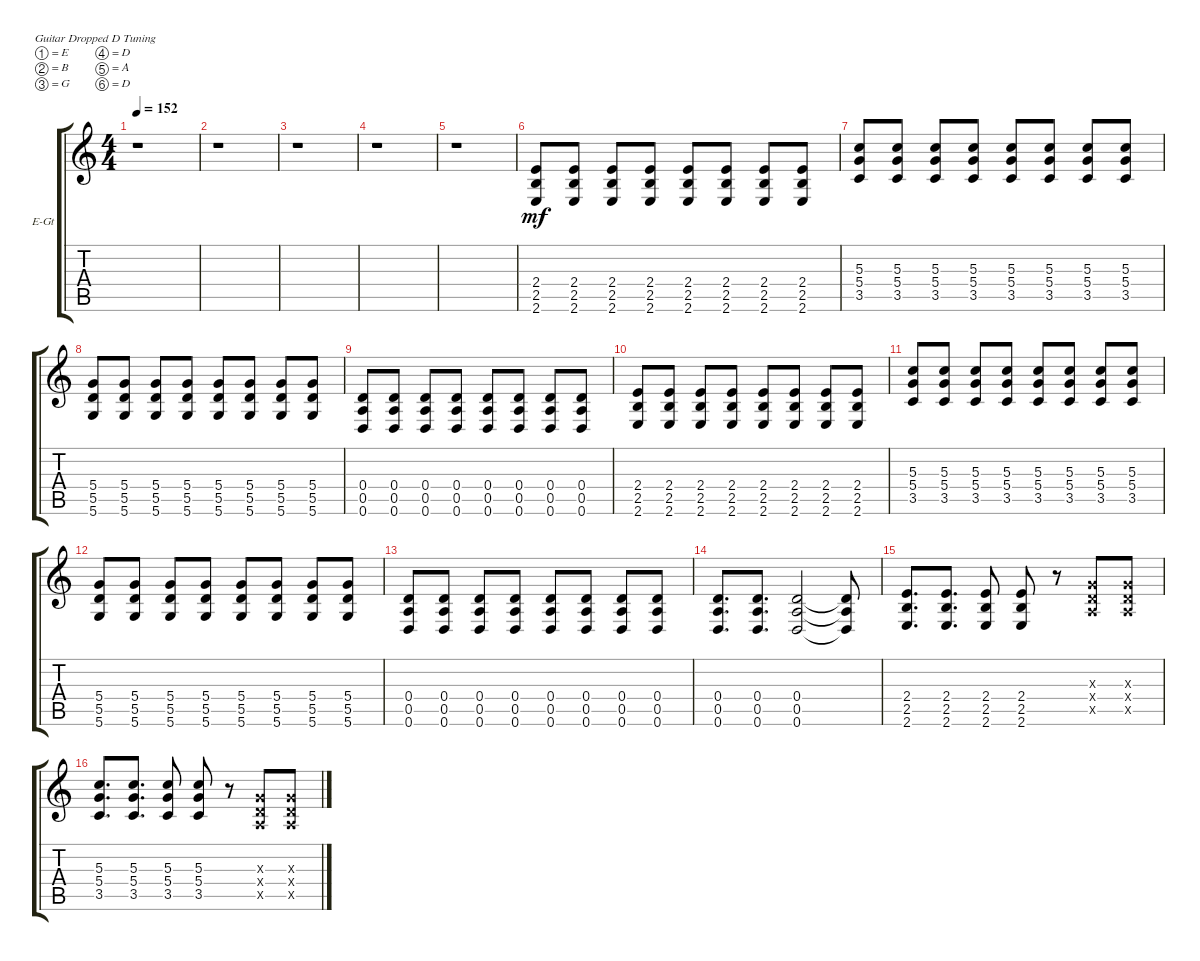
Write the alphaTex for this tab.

\defaultSystemsLayout 4
\bracketExtendMode groupsimilarinstruments
\firstSystemTrackNameOrientation horizontal
\otherSystemsTrackNameOrientation horizontal
\track ("дисторшн" "E-Gt") {instrument distortionguitar}
\staff {score tabs}
\tuning (E4 B3 G3 D3 A2 D2)
\ts (4 4)
\tempo 152
\clef g2
\scale
0.333333
\ks c
r.1{dy mf} |
\scale
0.333333 r.1 |
\scale
0.333333 r.1 |
\scale
0.333333 r.1 |
\scale
0.333333 r.1 |
\scale
0.333333 (2.6 2.5 2.4).8 (2.6 2.5 2.4).8 (2.6 2.5 2.4).8 (2.6 2.5 2.4).8 (2.6 2.5 2.4).8 (2.6 2.5 2.4).8 (2.6 2.5 2.4).8 (2.6 2.5 2.4).8 |
\scale
0.333333 (3.5 5.4 5.3).8 (3.5 5.4 5.3).8 (3.5 5.4 5.3).8 (3.5 5.4 5.3).8 (3.5 5.4 5.3).8 (3.5 5.4 5.3).8 (3.5 5.4 5.3).8 (3.5 5.4 5.3).8 |
\scale
0.333333 (5.5 5.4 5.6).8 (5.5 5.4 5.6).8 (5.5 5.4 5.6).8 (5.5 5.4 5.6).8 (5.5 5.4 5.6).8 (5.5 5.4 5.6).8 (5.5 5.4 5.6).8 (5.5 5.4 5.6).8 |
\scale
0.333333 (0.4 0.5 0.6).8 (0.4 0.5 0.6).8 (0.4 0.5 0.6).8 (0.4 0.5 0.6).8 (0.4 0.5 0.6).8 (0.4 0.5 0.6).8 (0.4 0.5 0.6).8 (0.4 0.5 0.6).8 |
\scale
0.333333 (2.6 2.5 2.4).8 (2.6 2.5 2.4).8 (2.6 2.5 2.4).8 (2.6 2.5 2.4).8 (2.6 2.5 2.4).8 (2.6 2.5 2.4).8 (2.6 2.5 2.4).8 (2.6 2.5 2.4).8 |
\scale
0.333333 (3.5 5.4 5.3).8 (3.5 5.4 5.3).8 (3.5 5.4 5.3).8 (3.5 5.4 5.3).8 (3.5 5.4 5.3).8 (3.5 5.4 5.3).8 (3.5 5.4 5.3).8 (3.5 5.4 5.3).8 |
\scale
0.333333 (5.5 5.4 5.6).8 (5.5 5.4 5.6).8 (5.5 5.4 5.6).8 (5.5 5.4 5.6).8 (5.5 5.4 5.6).8 (5.5 5.4 5.6).8 (5.5 5.4 5.6).8 (5.5 5.4 5.6).8 |
\scale
0.333333 (0.4 0.5 0.6).8 (0.4 0.5 0.6).8 (0.4 0.5 0.6).8 (0.4 0.5 0.6).8 (0.4 0.5 0.6).8 (0.4 0.5 0.6).8 (0.4 0.5 0.6).8 (0.4 0.5 0.6).8 |
\scale
0.333333 (0.6 0.5 0.4).8{d} (0.4 0.5 0.6).8{d} (0.6 0.5 0.4).2 (0.6{t} 0.5{t} 0.4{t}).8 |
\scale
0.333333 (2.6 2.5 2.4).8{d} (2.4 2.5 2.6).8{d} (2.6 2.5 2.4).8 (2.4 2.5 2.6).8 r.8 (0.4{x} 0.5{x} 0.3{x}).8 (0.3{x} 0.4{x} 0.5{x}).8 |
\scale
0.333333 (3.5 5.4 5.3).8{d} (5.4 3.5 5.3).8{d} (3.5 5.4 5.3).8 (5.4 3.5 5.3).8 r.8 (0.5{x} 0.4{x} 0.3{x}).8 (0.3{x} 0.4{x} 0.5{x}).8
